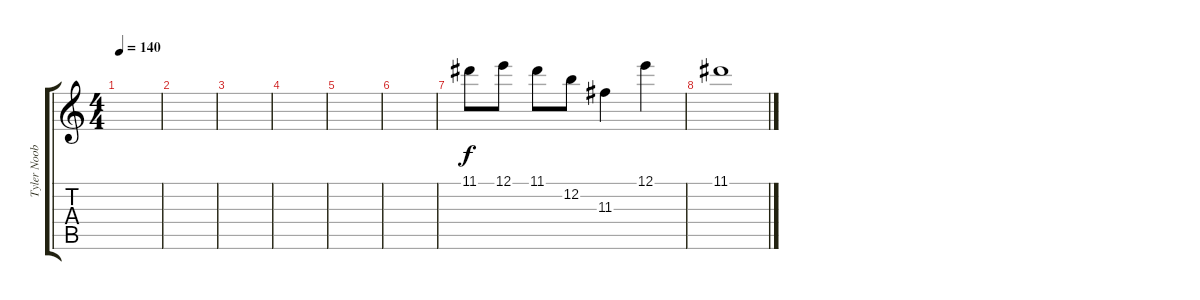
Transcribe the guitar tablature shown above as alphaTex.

\track ("Tyler Nooben" "Tyler Noob") {instrument distortionguitar}
\staff {score tabs}
\tuning (E4 B3 G3 D3 A2 E2) {hide}
\ts (4 4)
\tempo 140
\clef g2
\ks c
|
|
|
|
|
|
11.1.8 12.1.8 11.1.8 12.2.8 11.3.4 12.1.4 |
11.1.1
